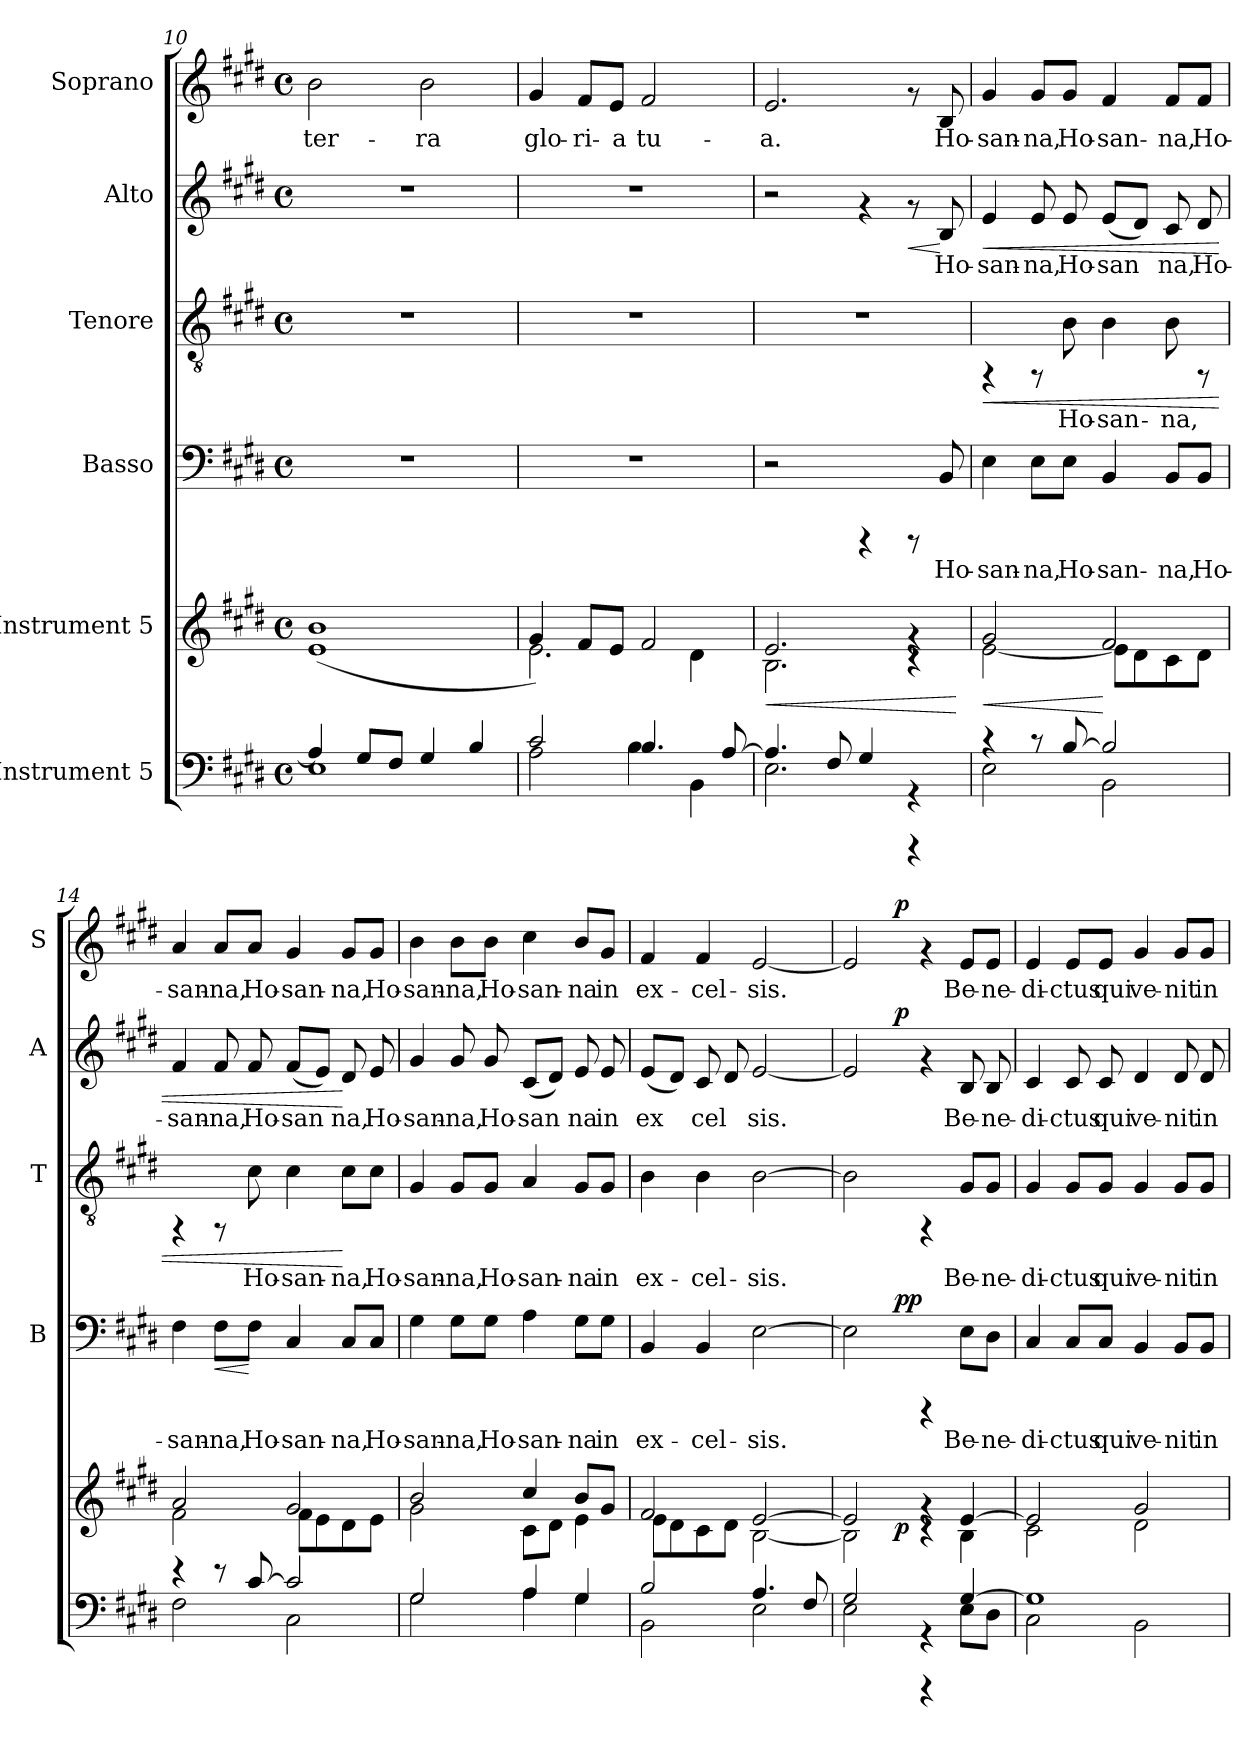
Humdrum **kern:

**kern	**kern	**dynam	**kern	**text	**dynam	**kern	**text	**dynam	**kern	**text	**dynam	**kern	**text	**dynam
*part6	*part5	*part5	*part4	*part4	*part4	*part3	*part3	*part3	*part2	*part2	*part2	*part1	*part1	*part1
*staff6	*staff5	*staff5	*staff4	*staff4	*staff4	*staff3	*staff3	*staff3	*staff2	*staff2	*staff2	*staff1	*staff1	*staff1
*I"Instrument 5	*I"Instrument 5	*	*I"Basso	*	*	*I"Tenore	*	*	*I"Alto	*	*	*I"Soprano	*	*
*	*	*	*I'B	*	*	*I'T	*	*	*I'A	*	*	*I'S	*	*
*clefF4	*clefG2	*	*clefF4	*	*	*clefGv2	*	*	*clefG2	*	*	*clefG2	*	*
*k[f#c#g#d#]	*k[f#c#g#d#]	*	*k[f#c#g#d#]	*	*	*k[f#c#g#d#]	*	*	*k[f#c#g#d#]	*	*	*k[f#c#g#d#]	*	*
*E:	*E:	*	*E:	*	*	*E:	*	*	*E:	*	*	*E:	*	*
*M4/4	*M4/4	*	*M4/4	*	*	*M4/4	*	*	*M4/4	*	*	*M4/4	*	*
*met(c)	*met(c)	*	*met(c)	*	*	*met(c)	*	*	*met(c)	*	*	*met(c)	*	*
=10	=10	=10	=10	=10	=10	=10	=10	=10	=10	=10	=10	=10	=10	=10
*^	*	*	*	*	*	*	*	*	*	*	*	*	*	*
!	!	!	!	!	!	!	!	!	!	!	!	!	!	!LO:LY:b:cj	!
4A/]	1E	(<1e 1b	.	1r	.	.	1r	.	.	1r	.	.	2b\	ter-	.
8G#/L	.	.	.	.	.	.	.	.	.	.	.	.	.	.	.
8F#/J	.	.	.	.	.	.	.	.	.	.	.	.	.	.	.
!	!	!	!	!	!	!	!	!	!	!	!	!	!	!LO:LY:b:cj	!
4G#/	.	.	.	.	.	.	.	.	.	.	.	.	2b\	-ra	.
4B/	.	.	.	.	.	.	.	.	.	.	.	.	.	.	.
=11	=11	=11	=11	=11	=11	=11	=11	=11	=11	=11	=11	=11	=11	=11	=11
*	*	*^	*	*	*	*	*	*	*	*	*	*	*	*	*
!	!	!	!	!	!	!	!	!	!	!	!	!	!	!	!LO:LY:b:cj	!
2c#/	2A\	4g#/)	2.e\	.	1r	.	.	1r	.	.	1r	.	.	4g#/	glo-	.
!	!	!	!	!	!	!	!	!	!	!	!	!	!	!	!LO:LY:b:cj	!
.	.	8f#/L	.	.	.	.	.	.	.	.	.	.	.	8f#/L	-ri-	.
!	!	!	!	!	!	!	!	!	!	!	!	!	!	!	!LO:LY:b:cj	!
.	.	8e/J	.	.	.	.	.	.	.	.	.	.	.	8e/J	-a	.
!	!	!	!	!	!	!	!	!	!	!	!	!	!	!	!LO:LY:b:cj	!
4.B/	4B\	2f#/	.	.	.	.	.	.	.	.	.	.	.	2f#/	tu-	.
.	4BB\	.	4d#\	.	.	.	.	.	.	.	.	.	.	.	.	.
[>8A/	.	.	.	.	.	.	.	.	.	.	.	.	.	.	.	.
=12	=12	=12	=12	=12	=12	=12	=12	=12	=12	=12	=12	=12	=12	=12	=12	=12
!	!	!	!	!LO:HP:b	!	!	!	!	!	!	!	!	!	!	!LO:LY:b:cj	!
4.A/]	2.E\	2.e/	2.B\	<	2r	.	.	1r	.	.	2r	.	.	2.e/	-a.	.
8F#/	.	.	.	.	.	.	.	.	.	.	.	.	.	.	.	.
4G#/	.	.	.	.	4rCCC	.	.	.	.	.	4rf	.	.	.	.	.
!	!	!	!	!	!	!	!	!	!	!	!	!	!LO:HP:b	!	!	!
4rCCC	4r	4rc	4rf	.	8rCCC	.	.	.	.	.	8rf	.	<	8rf	.	.
!	!	!	!	!	!	!LO:LY:b:cj	!	!	!	!	!	!LO:LY:b:cj	!	!	!LO:LY:b:cj	!
.	.	.	.	.	8BB/	Ho-	.	.	.	.	8B/	Ho-	[	8B/	Ho-	.
*v	*v	*	*	*	*	*	*	*	*	*	*	*	*	*	*	*
*	*v	*v	*	*	*	*	*	*	*	*	*	*	*	*	*
.	.	[	.	.	.	.	.	.	.	.	.	.	.	.
!!LO:PB:g=z
=13	=13	=13	=13	=13	=13	=13	=13	=13	=13	=13	=13	=13	=13	=13
*^	*	*	*	*	*	*	*	*	*	*	*	*	*	*
!	!	!	!LO:HP:b	!	!LO:LY:b:cj	!	!	!	!LO:HP:b	!	!LO:LY:b:cj	!LO:HP:b	!	!LO:LY:b:cj	!
*	*	*^	*	*	*	*	*	*	*	*	*	*	*	*	*
4r	2E\	2g#/	[<2e\	<	4E\	-san-	.	4rFF	.	<	4e/	-san-	<	4g#/	-san-	.
!	!	!	!	!	!	!LO:LY:b:cj	!	!	!	!	!	!LO:LY:b:cj	!	!	!LO:LY:b:cj	!
8r	.	.	.	.	8E\L	-na,	.	8rFF	.	.	8e/	-na,	.	8g#/L	-na,	.
!	!	!	!	!	!	!LO:LY:b:cj	!	!	!LO:LY:b	!	!	!LO:LY:b:cj	!	!	!LO:LY:b:cj	!
[>8B/	.	.	.	.	8E\J	Ho-	.	8B\	Ho-	.	8e/	Ho-	.	8g#/J	Ho-	.
!	!	!	!	!	!	!LO:LY:b:cj	!	!	!LO:LY:b	!	!	!LO:LY:b:cj	!	!	!LO:LY:b:cj	!
2B/]	2BB\	2f#/	8e\L]	[	4BB/	-san-	.	4B\	-san-	.	(<8e/L	-san-	.	4f#/	-san-	.
!	!	!	!	!	!	!	!	!	!	!	!	!LO:LY:b:cj	!	!	!	!
.	.	.	8d#\	.	.	.	.	.	.	.	8d#/J)	--	.	.	.	.
!	!	!	!	!	!	!LO:LY:b:cj	!	!	!LO:LY:b	!	!	!LO:LY:b:cj	!	!	!LO:LY:b:cj	!
.	.	.	8c#\	.	8BB/L	-na,	.	8B\	-na,	.	8c#/	-na,	.	8f#/L	-na,	.
!	!	!	!	!	!	!LO:LY:b:cj	!	!	!	!	!	!LO:LY:b:cj	!	!	!LO:LY:b:cj	!
.	.	.	8d#\J	.	8BB/J	Ho-	.	8rFF	.	.	8d#/	Ho-	.	8f#/J	Ho-	.
=14	=14	=14	=14	=14	=14	=14	=14	=14	=14	=14	=14	=14	=14	=14	=14	=14
!	!	!	!	!	!	!LO:LY:b:cj	!	!	!	!	!	!LO:LY:b:cj	!	!	!LO:LY:b:cj	!
4r	2F#\	2a/	2f#\	.	4F#\	-san-	.	4rFF	.	.	4f#/	-san-	.	4a/	-san-	.
!	!	!	!	!	!	!LO:LY:b:cj	!LO:HP:b	!	!	!	!	!LO:LY:b:cj	!	!	!LO:LY:b:cj	!
8r	.	.	.	.	8F#\L	-na,	<	8rFF	.	.	8f#/	-na,	.	8a/L	-na,	.
!	!	!	!	!	!	!LO:LY:b:cj	!	!	!LO:LY:b	!	!	!LO:LY:b:cj	!	!	!LO:LY:b:cj	!
[>8c#/	.	.	.	.	8F#\J	Ho-	[	8c#\	Ho-	.	8f#/	Ho-	.	8a/J	Ho-	.
!	!	!	!	!	!	!LO:LY:b:cj	!	!	!LO:LY:b	!	!	!LO:LY:b:cj	!	!	!LO:LY:b:cj	!
2c#/]	2C#\	2g#/	8f#\L	.	4C#/	-san-	.	4c#\	-san-	.	(<8f#/L	-san-	.	4g#/	-san-	.
!	!	!	!	!	!	!	!	!	!	!	!	!LO:LY:b:cj	!	!	!	!
.	.	.	8e\	.	.	.	.	.	.	.	8e/J)	--	.	.	.	.
!	!	!	!	!	!	!LO:LY:b:cj	!	!	!LO:LY:b	!	!	!LO:LY:b:cj	!	!	!LO:LY:b:cj	!
.	.	.	8d#\	.	8C#/L	-na,	.	8c#\L	-na,	[	8d#/	-na,	[	8g#/L	-na,	.
!	!	!	!	!	!	!LO:LY:b:cj	!	!	!LO:LY:b	!	!	!LO:LY:b:cj	!	!	!LO:LY:b:cj	!
.	.	.	8e\J	.	8C#/J	Ho-	.	8c#\J	Ho-	.	8e/	Ho-	.	8g#/J	Ho-	.
=15	=15	=15	=15	=15	=15	=15	=15	=15	=15	=15	=15	=15	=15	=15	=15	=15
!	!	!	!	!	!	!LO:LY:b:cj	!	!	!LO:LY:b	!	!	!LO:LY:b:cj	!	!	!LO:LY:b:cj	!
2G#/	2G#\	2b/	2g#\	.	4G#\	-san-	.	4G#/	-san-	.	4g#/	-san-	.	4b\	-san-	.
!	!	!	!	!	!	!LO:LY:b:cj	!	!	!LO:LY:b	!	!	!LO:LY:b:cj	!	!	!LO:LY:b:cj	!
.	.	.	.	.	8G#\L	-na,	.	8G#/L	-na,	.	8g#/	-na,	.	8b\L	-na,	.
!	!	!	!	!	!	!LO:LY:b:cj	!	!	!LO:LY:b	!	!	!LO:LY:b:cj	!	!	!LO:LY:b:cj	!
.	.	.	.	.	8G#\J	Ho-	.	8G#/J	Ho-	.	8g#/	Ho-	.	8b\J	Ho-	.
!	!	!	!	!	!	!LO:LY:b:cj	!	!	!LO:LY:b	!	!	!LO:LY:b:cj	!	!	!LO:LY:b:cj	!
4A/	4A\	4cc#/	8c#\L	.	4A\	-san-	.	4A/	-san-	.	(<8c#/L	-san-	.	4cc#\	-san-	.
!	!	!	!	!	!	!	!	!	!	!	!	!LO:LY:b:cj	!	!	!	!
.	.	.	8d#\J	.	.	.	.	.	.	.	8d#/J)	--	.	.	.	.
!	!	!	!	!	!	!LO:LY:b:cj	!	!	!LO:LY:b	!	!	!LO:LY:b:cj	!	!	!LO:LY:b:cj	!
4G#/	4G#\	8b/L	4e\	.	8G#\L	-na	.	8G#/L	-na	.	8e/	-na	.	8b/L	-na	.
!	!	!	!	!	!	!LO:LY:b:cj	!	!	!LO:LY:b	!	!	!LO:LY:b:cj	!	!	!LO:LY:b:cj	!
.	.	8g#/J	.	.	8G#\J	in	.	8G#/J	in	.	8e/	in	.	8g#/J	in	.
=16	=16	=16	=16	=16	=16	=16	=16	=16	=16	=16	=16	=16	=16	=16	=16	=16
!	!	!	!	!	!	!LO:LY:b:cj	!	!	!LO:LY:b	!	!	!LO:LY:b:cj	!	!	!LO:LY:b:cj	!
2B/	2BB\	2f#/	8e\L	.	4BB/	ex-	.	4B\	ex-	.	(<8e/L	ex-	.	4f#/	ex-	.
!	!	!	!	!	!	!	!	!	!	!	!	!LO:LY:b:cj	!	!	!	!
.	.	.	8d#\	.	.	.	.	.	.	.	8d#/J)	--	.	.	.	.
!	!	!	!	!	!	!LO:LY:b:cj	!	!	!LO:LY:b	!	!	!LO:LY:b:cj	!	!	!LO:LY:b:cj	!
.	.	.	8c#\	.	4BB/	-cel-	.	4B\	-cel-	.	8c#/	-cel-	.	4f#/	-cel-	.
!	!	!	!	!	!	!	!	!	!	!	!	!LO:LY:b:cj	!	!	!	!
.	.	.	8d#\J	.	.	.	.	.	.	.	8d#/	--	.	.	.	.
!	!	!	!	!	!	!LO:LY:b:cj	!	!	!LO:LY:b	!	!	!LO:LY:b:cj	!	!	!LO:LY:b:cj	!
4.A/	2E\	[>2e/	[>2B\	.	[>2E\	-sis.	.	[>2B\	-sis.	.	[>2e/	-sis.	.	[>2e/	-sis.	.
8F#/	.	.	.	.	.	.	.	.	.	.	.	.	.	.	.	.
!!LO:PB:g=z
=17	=17	=17	=17	=17	=17	=17	=17	=17	=17	=17	=17	=17	=17	=17	=17	=17
!	!	!	!	!	!	!LO:LY:b:cj	!	!	!LO:LY:b	!	!	!LO:LY:b:cj	!	!	!LO:LY:b:cj	!
*	*	*	*^	*	*^	*	*	*	*	*	*^	*	*	*^	*	*
2G#/	2E\	2e/]	2B\]	4.ryy	.	2E\]	4.ryy	.	.	2B\]	.	.	2e/]	4.ryy	.	.	2e/]	4.ryy	.	.
!	!	!	!	!	!LO:DY:b	!	!	!	!LO:DY:a	!	!	!	!	!	!	!	!	!	!	!
!	!	!	!	!	!	!	!	!	!LO:DY:n=1:b	!	!	!	!	!	!	!LO:DY:b	!	!	!	!LO:DY:b
.	.	.	.	2ryy	p	.	2ryy	.	p p	.	.	.	.	2ryy	.	p	.	2ryy	.	p
4rCCC	4r	4rc	4rf	.	.	4rCCC	.	.	.	4rFF	.	.	4rf	.	.	.	4rf	.	.	.
!	!	!	!	!	!	!	!	!LO:LY:b:cj	!	!	!LO:LY:b	!	!	!	!LO:LY:b:cj	!	!	!	!LO:LY:b:cj	!
[>4G#/	8E\L	[>4e/	4B\	.	.	8E\L	.	Be-	.	8G#/L	Be-	.	8B/	.	Be-	.	8e/L	.	Be-	.
!	!	!	!	!	!	!	!	!LO:LY:b:cj	!	!	!LO:LY:b	!	!	!	!LO:LY:b:cj	!	!	!	!LO:LY:b:cj	!
.	8D#\J	.	.	8ryy	.	8D#\J	8ryy	-ne-	.	8G#/J	-ne-	.	8B/	8ryy	-ne-	.	8e/J	8ryy	-ne-	.
=18	=18	=18	=18	=18	=18	=18	=18	=18	=18	=18	=18	=18	=18	=18	=18	=18	=18	=18	=18	=18
!	!	!	!	!	!	!	!	!LO:LY:b:cj	!	!	!LO:LY:b	!	!	!	!LO:LY:b:cj	!	!	!	!LO:LY:b:cj	!
*	*	*	*v	*v	*	*	*	*	*	*	*	*	*v	*v	*	*	*v	*v	*	*
*	*	*	*	*	*v	*v	*	*	*	*	*	*	*	*	*	*	*
1G#]	2C#\	2e/]	2c#\	.	4C#/	-di-	.	4G#/	-di-	.	4c#/	-di-	.	4e/	-di-	.
!	!	!	!	!	!	!LO:LY:b:cj	!	!	!LO:LY:b	!	!	!LO:LY:b:cj	!	!	!LO:LY:b:cj	!
.	.	.	.	.	8C#/L	-ctus	.	8G#/L	-ctus	.	8c#/	-ctus	.	8e/L	-ctus	.
!	!	!	!	!	!	!LO:LY:b:cj	!	!	!LO:LY:b	!	!	!LO:LY:b:cj	!	!	!LO:LY:b:cj	!
.	.	.	.	.	8C#/J	qui	.	8G#/J	qui	.	8c#/	qui	.	8e/J	qui	.
!	!	!	!	!	!	!LO:LY:b:cj	!	!	!LO:LY:b	!	!	!LO:LY:b:cj	!	!	!LO:LY:b:cj	!
.	2BB\	2g#/	2d#\	.	4BB/	ve-	.	4G#/	ve-	.	4d#/	ve-	.	4g#/	ve-	.
!	!	!	!	!	!	!LO:LY:b:cj	!	!	!LO:LY:b	!	!	!LO:LY:b:cj	!	!	!LO:LY:b:cj	!
.	.	.	.	.	8BB/L	-nit	.	8G#/L	-nit	.	8d#/	-nit	.	8g#/L	-nit	.
!	!	!	!	!	!	!LO:LY:b:cj	!	!	!LO:LY:b	!	!	!LO:LY:b:cj	!	!	!LO:LY:b:cj	!
.	.	.	.	.	8BB/J	in	.	8G#/J	in	.	8d#/	in	.	8g#/J	in	.
*v	*v	*	*	*	*	*	*	*	*	*	*	*	*	*	*	*
*	*v	*v	*	*	*	*	*	*	*	*	*	*	*	*	*
=	=	=	=	=	=	=	=	=	=	=	=	=	=	=
*-	*-	*-	*-	*-	*-	*-	*-	*-	*-	*-	*-	*-	*-	*-
